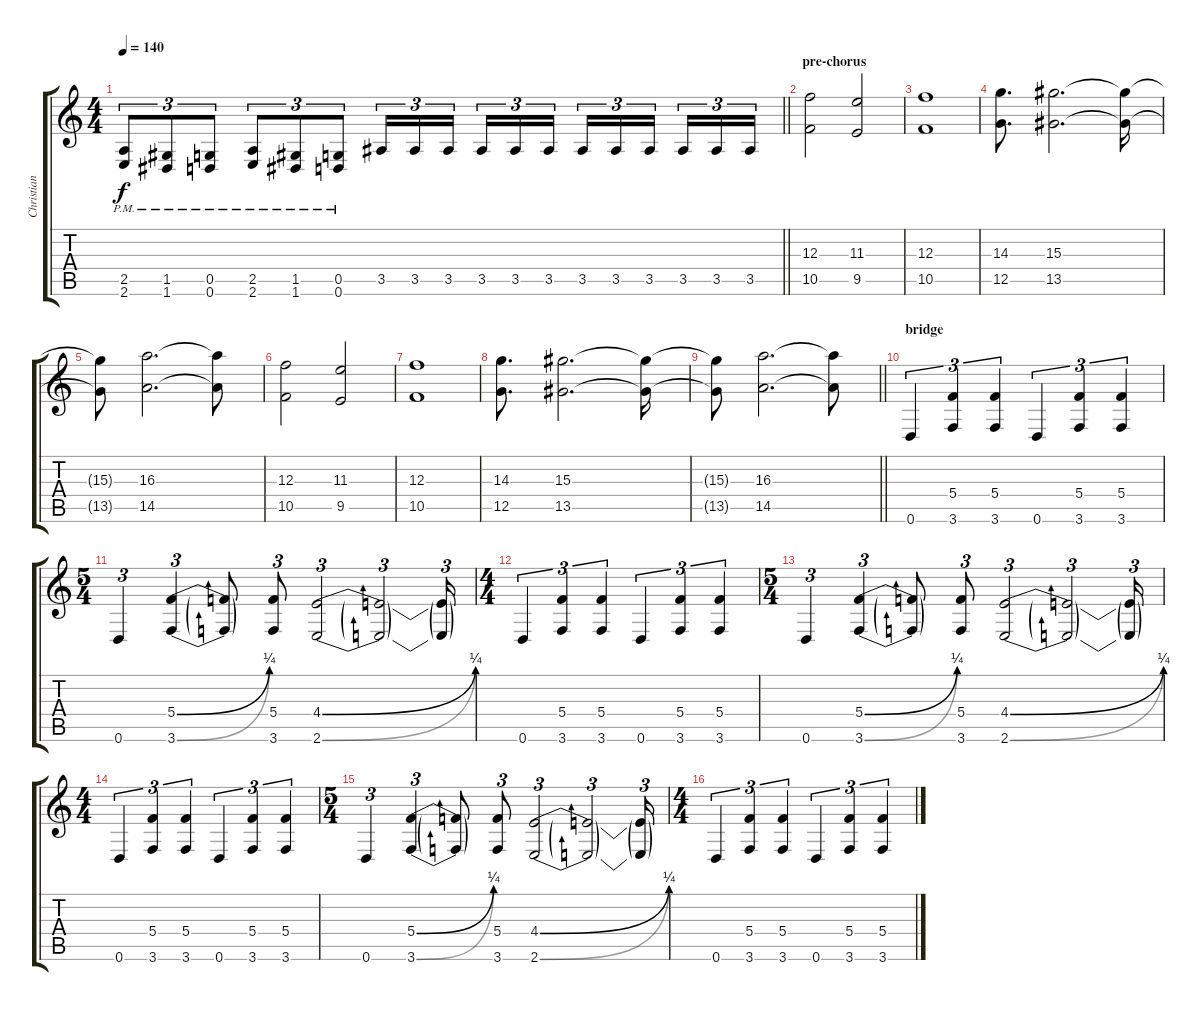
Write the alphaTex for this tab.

\track ("Christian Andreu" "Christian ") {instrument distortionguitar}
\staff {score tabs}
\tuning (D4 A3 F3 C3 G2 D2) {hide}
\ts (4 4)
\tempo 140
\clef g2
\barLineRight lightlight
\ks c
(2.5 2.6{pm}).8{tu (3 2) dy f} (1.5 1.6{pm}).8{tu (3 2)} (0.5 0.6{pm}).8{tu (3 2)} (2.5 2.6{pm}).8{tu (3 2)} (1.5 1.6{pm}).8{tu (3 2)} (0.5 0.6{pm}).8{tu (3 2)} 3.5.16{tu (3 2)} 3.5.16{tu (3 2)} 3.5.16{tu (3 2) beam splitsecondary} 3.5.16{tu (3 2)} 3.5.16{tu (3 2)} 3.5.16{tu (3 2)} 3.5.16{tu (3 2)} 3.5.16{tu (3 2)} 3.5.16{tu (3 2) beam splitsecondary} 3.5.16{tu (3 2)} 3.5.16{tu (3 2)} 3.5.16{tu (3 2)} |
\section ("" "pre-chorus")
(12.3 10.5).2 (11.3 9.5).2 |
(12.3 10.5).1 |
(14.3 12.5).8{d} (15.3 13.5).2{d} (15.3{t} 13.5{t}).16 |
(15.3{t} 13.5{t}).8 (16.3 14.5).2{d} (16.3{t} 14.5{t}).8 |
(12.3 10.5).2 (11.3 9.5).2 |
(12.3 10.5).1 |
(14.3 12.5).8{d} (15.3 13.5).2{d} (15.3{t} 13.5{t}).16 |
\barLineRight lightlight
(15.3{t} 13.5{t}).8 (16.3 14.5).2{d} (16.3{t} 14.5{t}).8 |
\section ("" "bridge")
0.6.4{tu (3 2)} (5.4 3.6).4{tu (3 2)} (5.4 3.6).4{tu (3 2)} 0.6.4{tu (3 2)} (5.4 3.6).4{tu (3 2)} (5.4 3.6).4{tu (3 2)} |
\ts (5 4)
0.6.4{tu (3 2)} (5.4{be (bend 0 0 60 1)} 3.6{be (bend 0 0 60 1)}).4{tu (3 2)} (5.4{t} 3.6{t}).8 (5.4 3.6).8{tu (3 2)} (4.4{be (bend 0 0 60 1)} 2.6{be (bend 0 0 60 1)}).2{tu (3 2)} (4.4{t} 2.6{t}).2{tu (3 2)} (4.4{t} 2.6{t}).16{tu (3 2)} |
\ts (4 4)
0.6.4{tu (3 2)} (5.4 3.6).4{tu (3 2)} (5.4 3.6).4{tu (3 2)} 0.6.4{tu (3 2)} (5.4 3.6).4{tu (3 2)} (5.4 3.6).4{tu (3 2)} |
\ts (5 4)
0.6.4{tu (3 2)} (5.4{be (bend 0 0 60 1)} 3.6{be (bend 0 0 60 1)}).4{tu (3 2)} (5.4{t} 3.6{t}).8 (5.4 3.6).8{tu (3 2)} (4.4{be (bend 0 0 60 1)} 2.6{be (bend 0 0 60 1)}).2{tu (3 2)} (4.4{t} 2.6{t}).2{tu (3 2)} (4.4{t} 2.6{t}).16{tu (3 2)} |
\ts (4 4)
0.6.4{tu (3 2)} (5.4 3.6).4{tu (3 2)} (5.4 3.6).4{tu (3 2)} 0.6.4{tu (3 2)} (5.4 3.6).4{tu (3 2)} (5.4 3.6).4{tu (3 2)} |
\ts (5 4)
0.6.4{tu (3 2)} (5.4{be (bend 0 0 60 1)} 3.6{be (bend 0 0 60 1)}).4{tu (3 2)} (5.4{t} 3.6{t}).8 (5.4 3.6).8{tu (3 2)} (4.4{be (bend 0 0 60 1)} 2.6{be (bend 0 0 60 1)}).2{tu (3 2)} (4.4{t} 2.6{t}).2{tu (3 2)} (4.4{t} 2.6{t}).16{tu (3 2)} |
\ts (4 4)
0.6.4{tu (3 2)} (5.4 3.6).4{tu (3 2)} (5.4 3.6).4{tu (3 2)} 0.6.4{tu (3 2)} (5.4 3.6).4{tu (3 2)} (5.4 3.6).4{tu (3 2)}
